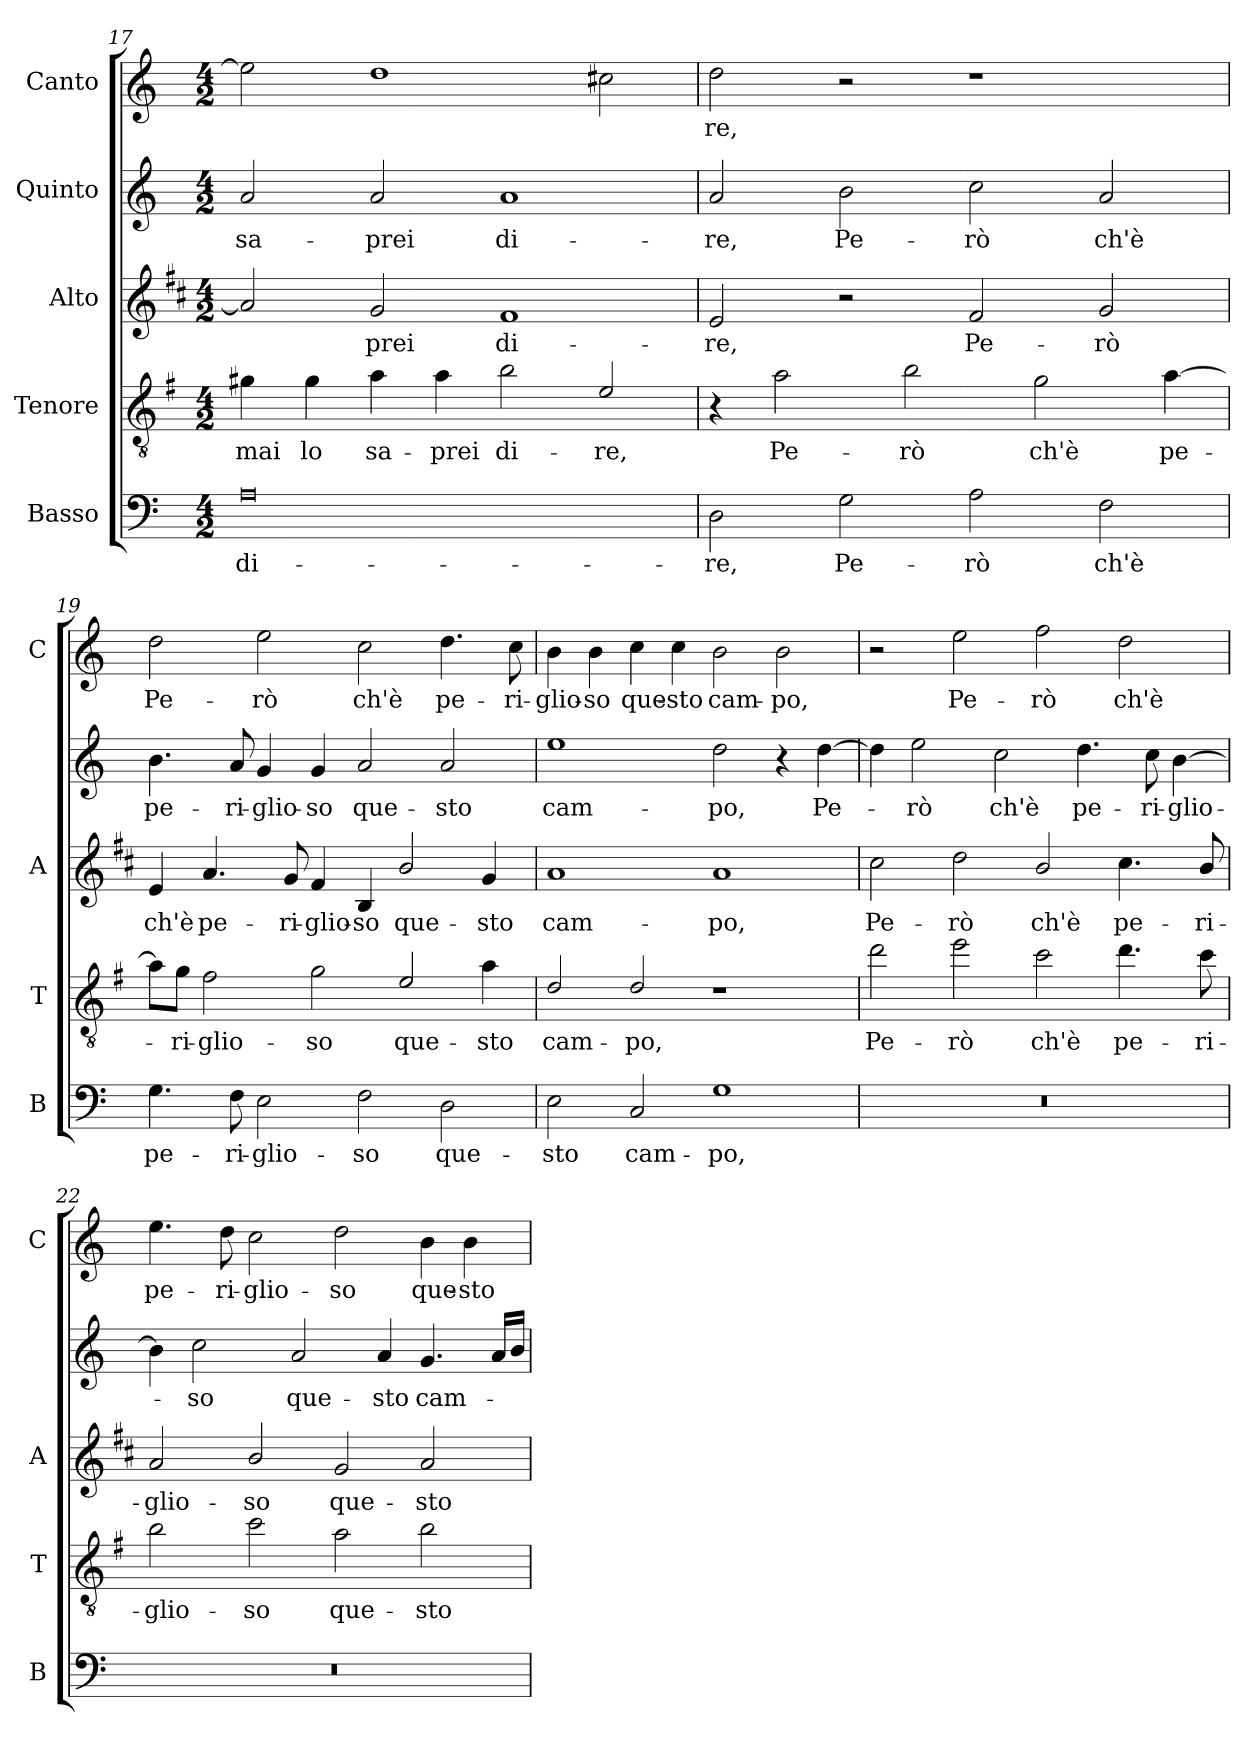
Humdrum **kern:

**kern	**text	**kern	**text	**kern	**text	**kern	**text	**kern	**text
*part5	*part5	*part4	*part4	*part3	*part3	*part2	*part2	*part1	*part1
*staff5	*staff5	*staff4	*staff4	*staff3	*staff3	*staff2	*staff2	*staff1	*staff1
*I"Basso	*	*I"Tenore	*	*I"Alto	*	*I"Quinto	*	*I"Canto	*
*I'B	*	*I'T	*	*I'A	*	*	*	*I'C	*
*clefF4	*	*clefGv2	*	*clefG2	*	*clefG2	*	*clefG2	*
*	*	*ITrd4c7	*	*ITrd1c2	*	*	*	*	*
*k[]	*	*k[]	*	*k[]	*	*k[]	*	*k[]	*
*C:	*	*C:	*	*C:	*	*C:	*	*C:	*
*M4/2	*	*M4/2	*	*M4/2	*	*M4/2	*	*M4/2	*
=17	=17	=17	=17	=17	=17	=17	=17	=17	=17
!	!LO:LY:b	!	!LO:LY:b	!	!	!	!LO:LY:b	!	!
0A	di-	4c#X\	mai	2g/]	.	2a/	sa-	2ee\]	.
!	!	!	!LO:LY:b	!	!	!	!	!	!
.	.	4c#\	lo	.	.	.	.	.	.
!	!	!	!LO:LY:b	!	!LO:LY:b	!	!LO:LY:b	!	!
.	.	4d\	sa-	2f/	-prei	2a/	-prei	1dd	.
!	!	!	!LO:LY:b	!	!	!	!	!	!
.	.	4d\	-prei	.	.	.	.	.	.
!	!	!	!LO:LY:b	!	!LO:LY:b	!	!LO:LY:b	!	!
.	.	2e\	di-	1e	di-	1a	di-	.	.
!	!	!	!LO:LY:b	!	!	!	!	!	!
.	.	2A/	-re,	.	.	.	.	2cc#X\	.
=18	=18	=18	=18	=18	=18	=18	=18	=18	=18
!	!LO:LY:b	!	!	!	!LO:LY:b	!	!LO:LY:b	!	!LO:LY:b
2D\	-re,	4r	.	2d/	-re,	2a/	-re,	2dd\	-re,
!	!	!	!LO:LY:b	!	!	!	!	!	!
.	.	2d\	Pe-	.	.	.	.	.	.
!	!LO:LY:b	!	!	!	!	!	!LO:LY:b	!	!
2G\	Pe-	.	.	2r	.	2b\	Pe-	2r	.
!	!	!	!LO:LY:b	!	!	!	!	!	!
.	.	2e\	-rò	.	.	.	.	.	.
!	!LO:LY:b	!	!	!	!LO:LY:b	!	!LO:LY:b	!	!
2A\	-rò	.	.	2e/	Pe-	2cc\	-rò	1r	.
!	!	!	!LO:LY:b	!	!	!	!	!	!
.	.	2c\	ch'è	.	.	.	.	.	.
!	!LO:LY:b	!	!	!	!LO:LY:b	!	!LO:LY:b	!	!
2F\	ch'è	.	.	2f/	-rò	2a/	ch'è	.	.
!	!	!	!LO:LY:b	!	!	!	!	!	!
.	.	[4d\	pe-	.	.	.	.	.	.
=19	=19	=19	=19	=19	=19	=19	=19	=19	=19
!	!LO:LY:b	!	!	!	!LO:LY:b	!	!LO:LY:b	!	!LO:LY:b
4.G\	pe-	8d\L]	.	4d/	ch'è	4.b\	pe-	2dd\	Pe-
!	!	!	!LO:LY:b	!	!	!	!	!	!
.	.	8c\J	-ri-	.	.	.	.	.	.
!	!	!	!LO:LY:b	!	!LO:LY:b	!	!	!	!
.	.	2B\	-glio-	4.g/	pe-	.	.	.	.
!	!LO:LY:b	!	!	!	!	!	!LO:LY:b	!	!
8F\	-ri-	.	.	.	.	8a/	-ri-	.	.
!	!LO:LY:b	!	!	!	!	!	!LO:LY:b	!	!LO:LY:b
2E\	-glio-	.	.	.	.	4g/	-glio-	2ee\	-rò
!	!	!	!	!	!LO:LY:b	!	!	!	!
.	.	.	.	8f/	-ri-	.	.	.	.
!	!	!	!LO:LY:b	!	!LO:LY:b	!	!LO:LY:b	!	!
.	.	2c\	-so	4e/	-glio-	4g/	-so	.	.
!	!LO:LY:b	!	!	!	!LO:LY:b	!	!LO:LY:b	!	!LO:LY:b
2F\	-so	.	.	4A/	-so	2a/	que-	2cc\	ch'è
!	!	!	!LO:LY:b	!	!LO:LY:b	!	!	!	!
.	.	2A/	que-	2a/	que-	.	.	.	.
!	!LO:LY:b	!	!	!	!	!	!LO:LY:b	!	!LO:LY:b
2D\	que-	.	.	.	.	2a/	-sto	4.dd\	pe-
!	!	!	!LO:LY:b	!	!LO:LY:b	!	!	!	!
.	.	4d\	-sto	4f/	-sto	.	.	.	.
!	!	!	!	!	!	!	!	!	!LO:LY:b
.	.	.	.	.	.	.	.	8cc\	-ri-
!!LO:PB:g=z
=20	=20	=20	=20	=20	=20	=20	=20	=20	=20
!	!LO:LY:b	!	!LO:LY:b	!	!LO:LY:b	!	!LO:LY:b	!	!LO:LY:b
2E\	-sto	2G/	cam-	1g	cam-	1ee	cam-	4b\	-glio-
!	!	!	!	!	!	!	!	!	!LO:LY:b
.	.	.	.	.	.	.	.	4b\	-so
!	!LO:LY:b	!	!LO:LY:b	!	!	!	!	!	!LO:LY:b
2C/	cam-	2G/	-po,	.	.	.	.	4cc\	que-
!	!	!	!	!	!	!	!	!	!LO:LY:b
.	.	.	.	.	.	.	.	4cc\	-sto
!	!LO:LY:b	!	!	!	!LO:LY:b	!	!LO:LY:b	!	!LO:LY:b
1G	-po,	1r	.	1g	-po,	2dd\	-po,	2b\	cam-
!	!	!	!	!	!	!	!	!	!LO:LY:b
.	.	.	.	.	.	4r	.	2b\	-po,
!	!	!	!	!	!	!	!LO:LY:b	!	!
.	.	.	.	.	.	[4dd\	Pe-	.	.
=21	=21	=21	=21	=21	=21	=21	=21	=21	=21
!	!	!	!LO:LY:b	!	!LO:LY:b	!	!	!	!
0r	.	2g\	Pe-	2b\	Pe-	4dd\]	.	2r	.
!	!	!	!	!	!	!	!LO:LY:b	!	!
.	.	.	.	.	.	2ee\	-rò	.	.
!	!	!	!LO:LY:b	!	!LO:LY:b	!	!	!	!LO:LY:b
.	.	2a\	-rò	2cc\	-rò	.	.	2ee\	Pe-
!	!	!	!	!	!	!	!LO:LY:b	!	!
.	.	.	.	.	.	2cc\	ch'è	.	.
!	!	!	!LO:LY:b	!	!LO:LY:b	!	!	!	!LO:LY:b
.	.	2f\	ch'è	2a/	ch'è	.	.	2ff\	-rò
!	!	!	!	!	!	!	!LO:LY:b	!	!
.	.	.	.	.	.	4.dd\	pe-	.	.
!	!	!	!LO:LY:b	!	!LO:LY:b	!	!	!	!LO:LY:b
.	.	4.g\	pe-	4.b\	pe-	.	.	2dd\	ch'è
!	!	!	!	!	!	!	!LO:LY:b	!	!
.	.	.	.	.	.	8cc\	-ri-	.	.
!	!	!	!	!	!	!	!LO:LY:b	!	!
.	.	.	.	.	.	[4b\	-glio-	.	.
!	!	!	!LO:LY:b	!	!LO:LY:b	!	!	!	!
.	.	8f\	-ri-	8a/	-ri-	.	.	.	.
=22	=22	=22	=22	=22	=22	=22	=22	=22	=22
!	!	!	!LO:LY:b	!	!LO:LY:b	!	!	!	!LO:LY:b
0r	.	2e\	-glio-	2g/	-glio-	4b\]	.	4.ee\	pe-
!	!	!	!	!	!	!	!LO:LY:b	!	!
.	.	.	.	.	.	2cc\	-so	.	.
!	!	!	!	!	!	!	!	!	!LO:LY:b
.	.	.	.	.	.	.	.	8dd\	-ri-
!	!	!	!LO:LY:b	!	!LO:LY:b	!	!	!	!LO:LY:b
.	.	2f\	-so	2a/	-so	.	.	2cc\	-glio-
!	!	!	!	!	!	!	!LO:LY:b	!	!
.	.	.	.	.	.	2a/	que-	.	.
!	!	!	!LO:LY:b	!	!LO:LY:b	!	!	!	!LO:LY:b
.	.	2d\	que-	2f/	que-	.	.	2dd\	-so
!	!	!	!	!	!	!	!LO:LY:b	!	!
.	.	.	.	.	.	4a/	-sto	.	.
!	!	!	!LO:LY:b	!	!LO:LY:b	!	!LO:LY:b	!	!LO:LY:b
.	.	2e\	-sto	2g/	-sto	4.g/	cam-	4b\	que-
!	!	!	!	!	!	!	!	!	!LO:LY:b
.	.	.	.	.	.	.	.	4b\	-sto
.	.	.	.	.	.	16a/LL	.	.	.
.	.	.	.	.	.	16b/JJ	.	.	.
=	=	=	=	=	=	=	=	=	=
*-	*-	*-	*-	*-	*-	*-	*-	*-	*-
